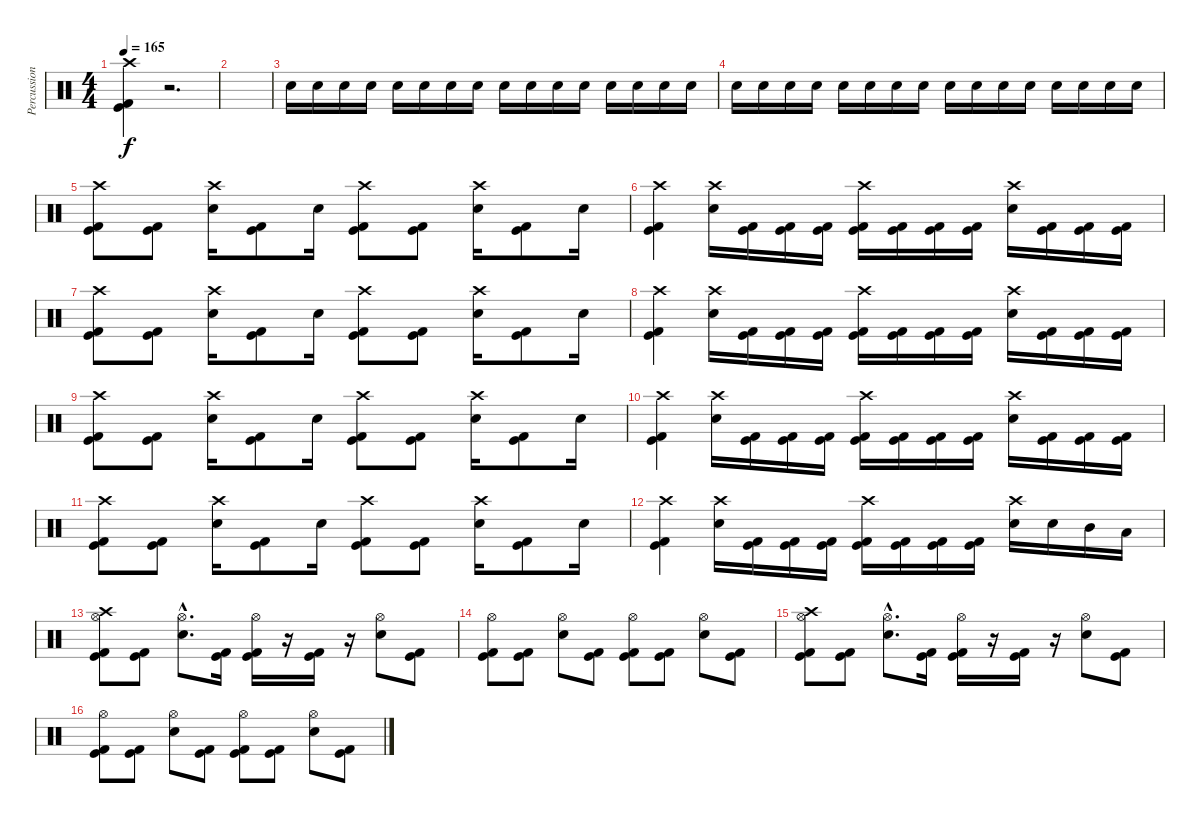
\track ("Percussion" "Percussion") {instrument percussion}
\staff {score}
\articulation defaults
\ts (4 4)
\tempo 165
\clef neutral
\ks c
("Crash high (hit)" "Kick (hit)" "Kick (hit) 2").4{dy f} r.2{d} |
|
"Electric Snare (hit)".16{volume 4} "Electric Snare (hit)".16 "Electric Snare (hit)".16 "Electric Snare (hit)".16 "Electric Snare (hit)".16 "Electric Snare (hit)".16{volume 16} "Electric Snare (hit)".16 "Electric Snare (hit)".16 "Electric Snare (hit)".16 "Electric Snare (hit)".16 "Electric Snare (hit)".16 "Electric Snare (hit)".16 "Electric Snare (hit)".16 "Electric Snare (hit)".16 "Electric Snare (hit)".16 "Electric Snare (hit)".16 |
"Electric Snare (hit)".16 "Electric Snare (hit)".16 "Electric Snare (hit)".16 "Electric Snare (hit)".16 "Electric Snare (hit)".16 "Electric Snare (hit)".16 "Electric Snare (hit)".16 "Electric Snare (hit)".16 "Electric Snare (hit)".16 "Electric Snare (hit)".16 "Electric Snare (hit)".16 "Electric Snare (hit)".16 "Electric Snare (hit)".16 "Electric Snare (hit)".16 "Electric Snare (hit)".16 "Electric Snare (hit)".16{volume 16} |
("Crash high (hit)" "Kick (hit) 2" "Kick (hit)").8 ("Kick (hit) 2" "Kick (hit)").8 ("Crash high (hit)" "Electric Snare (hit)").16 ("Kick (hit) 2" "Kick (hit)").8 "Electric Snare (hit)".16 ("Crash high (hit)" "Kick (hit) 2" "Kick (hit)").8 ("Kick (hit) 2" "Kick (hit)").8 ("Crash high (hit)" "Electric Snare (hit)").16 ("Kick (hit) 2" "Kick (hit)").8 "Electric Snare (hit)".16 |
("Crash high (hit)" "Kick (hit) 2" "Kick (hit)").4 ("Crash high (hit)" "Electric Snare (hit)").16 ("Kick (hit) 2" "Kick (hit)").16 ("Kick (hit) 2" "Kick (hit)").16 ("Kick (hit) 2" "Kick (hit)").16 ("Crash high (hit)" "Kick (hit) 2" "Kick (hit)").16 ("Kick (hit) 2" "Kick (hit)").16 ("Kick (hit) 2" "Kick (hit)").16 ("Kick (hit) 2" "Kick (hit)").16 ("Crash high (hit)" "Electric Snare (hit)").16 ("Kick (hit) 2" "Kick (hit)").16 ("Kick (hit) 2" "Kick (hit)").16 ("Kick (hit) 2" "Kick (hit)").16 |
("Crash high (hit)" "Kick (hit) 2" "Kick (hit)").8 ("Kick (hit) 2" "Kick (hit)").8 ("Crash high (hit)" "Electric Snare (hit)").16 ("Kick (hit) 2" "Kick (hit)").8 "Electric Snare (hit)".16 ("Crash high (hit)" "Kick (hit) 2" "Kick (hit)").8 ("Kick (hit) 2" "Kick (hit)").8 ("Crash high (hit)" "Electric Snare (hit)").16 ("Kick (hit) 2" "Kick (hit)").8 "Electric Snare (hit)".16 |
("Crash high (hit)" "Kick (hit) 2" "Kick (hit)").4 ("Crash high (hit)" "Electric Snare (hit)").16 ("Kick (hit) 2" "Kick (hit)").16 ("Kick (hit) 2" "Kick (hit)").16 ("Kick (hit) 2" "Kick (hit)").16 ("Crash high (hit)" "Kick (hit) 2" "Kick (hit)").16 ("Kick (hit) 2" "Kick (hit)").16 ("Kick (hit) 2" "Kick (hit)").16 ("Kick (hit) 2" "Kick (hit)").16 ("Crash high (hit)" "Electric Snare (hit)").16 ("Kick (hit) 2" "Kick (hit)").16 ("Kick (hit) 2" "Kick (hit)").16 ("Kick (hit) 2" "Kick (hit)").16 |
("Crash high (hit)" "Kick (hit) 2" "Kick (hit)").8 ("Kick (hit) 2" "Kick (hit)").8 ("Crash high (hit)" "Electric Snare (hit)").16 ("Kick (hit) 2" "Kick (hit)").8 "Electric Snare (hit)".16 ("Crash high (hit)" "Kick (hit) 2" "Kick (hit)").8 ("Kick (hit) 2" "Kick (hit)").8 ("Crash high (hit)" "Electric Snare (hit)").16 ("Kick (hit) 2" "Kick (hit)").8 "Electric Snare (hit)".16 |
("Crash high (hit)" "Kick (hit) 2" "Kick (hit)").4 ("Crash high (hit)" "Electric Snare (hit)").16 ("Kick (hit) 2" "Kick (hit)").16 ("Kick (hit) 2" "Kick (hit)").16 ("Kick (hit) 2" "Kick (hit)").16 ("Crash high (hit)" "Kick (hit) 2" "Kick (hit)").16 ("Kick (hit) 2" "Kick (hit)").16 ("Kick (hit) 2" "Kick (hit)").16 ("Kick (hit) 2" "Kick (hit)").16 ("Crash high (hit)" "Electric Snare (hit)").16 ("Kick (hit) 2" "Kick (hit)").16 ("Kick (hit) 2" "Kick (hit)").16 ("Kick (hit) 2" "Kick (hit)").16 |
("Crash high (hit)" "Kick (hit) 2" "Kick (hit)").8 ("Kick (hit) 2" "Kick (hit)").8 ("Crash high (hit)" "Electric Snare (hit)").16 ("Kick (hit) 2" "Kick (hit)").8 "Electric Snare (hit)".16 ("Crash high (hit)" "Kick (hit) 2" "Kick (hit)").8 ("Kick (hit) 2" "Kick (hit)").8 ("Crash high (hit)" "Electric Snare (hit)").16 ("Kick (hit) 2" "Kick (hit)").8 "Electric Snare (hit)".16 |
("Crash high (hit)" "Kick (hit) 2" "Kick (hit)").4 ("Crash high (hit)" "Electric Snare (hit)").16 ("Kick (hit) 2" "Kick (hit)").16 ("Kick (hit) 2" "Kick (hit)").16 ("Kick (hit) 2" "Kick (hit)").16 ("Crash high (hit)" "Kick (hit) 2" "Kick (hit)").16 ("Kick (hit) 2" "Kick (hit)").16 ("Kick (hit) 2" "Kick (hit)").16 ("Kick (hit) 2" "Kick (hit)").16 ("Crash high (hit)" "Electric Snare (hit)").16 "Electric Snare (hit)".16 "Mid Tom (hit)".16 "Low Tom (hit)".16 |
("Crash high (hit)" "Hi-Hat (open)" "Kick (hit) 2" "Kick (hit)").8 ("Kick (hit) 2" "Kick (hit)").8 ("Hi-Hat (open)"{hac} "Electric Snare (hit)"{hac}).8{d} ("Kick (hit) 2" "Kick (hit)").16 ("Hi-Hat (open)" "Kick (hit) 2" "Kick (hit)").16 r.16 ("Kick (hit) 2" "Kick (hit)").16 r.16 ("Hi-Hat (open)" "Electric Snare (hit)").8 ("Kick (hit) 2" "Kick (hit)").8 |
("Hi-Hat (open)" "Kick (hit) 2" "Kick (hit)").8 ("Kick (hit) 2" "Kick (hit)").8 ("Hi-Hat (open)" "Electric Snare (hit)").8 ("Kick (hit) 2" "Kick (hit)").8 ("Hi-Hat (open)" "Kick (hit) 2" "Kick (hit)").8 ("Kick (hit) 2" "Kick (hit)").8 ("Hi-Hat (open)" "Electric Snare (hit)").8 ("Kick (hit) 2" "Kick (hit)").8 |
("Crash high (hit)" "Hi-Hat (open)" "Kick (hit) 2" "Kick (hit)").8 ("Kick (hit) 2" "Kick (hit)").8 ("Hi-Hat (open)"{hac} "Electric Snare (hit)"{hac}).8{d} ("Kick (hit) 2" "Kick (hit)").16 ("Hi-Hat (open)" "Kick (hit) 2" "Kick (hit)").16 r.16 ("Kick (hit) 2" "Kick (hit)").16 r.16 ("Hi-Hat (open)" "Electric Snare (hit)").8 ("Kick (hit) 2" "Kick (hit)").8 |
("Hi-Hat (open)" "Kick (hit) 2" "Kick (hit)").8 ("Kick (hit) 2" "Kick (hit)").8 ("Hi-Hat (open)" "Electric Snare (hit)").8 ("Kick (hit) 2" "Kick (hit)").8 ("Hi-Hat (open)" "Kick (hit) 2" "Kick (hit)").8 ("Kick (hit) 2" "Kick (hit)").8 ("Hi-Hat (open)" "Electric Snare (hit)").8 ("Kick (hit) 2" "Kick (hit)").8
